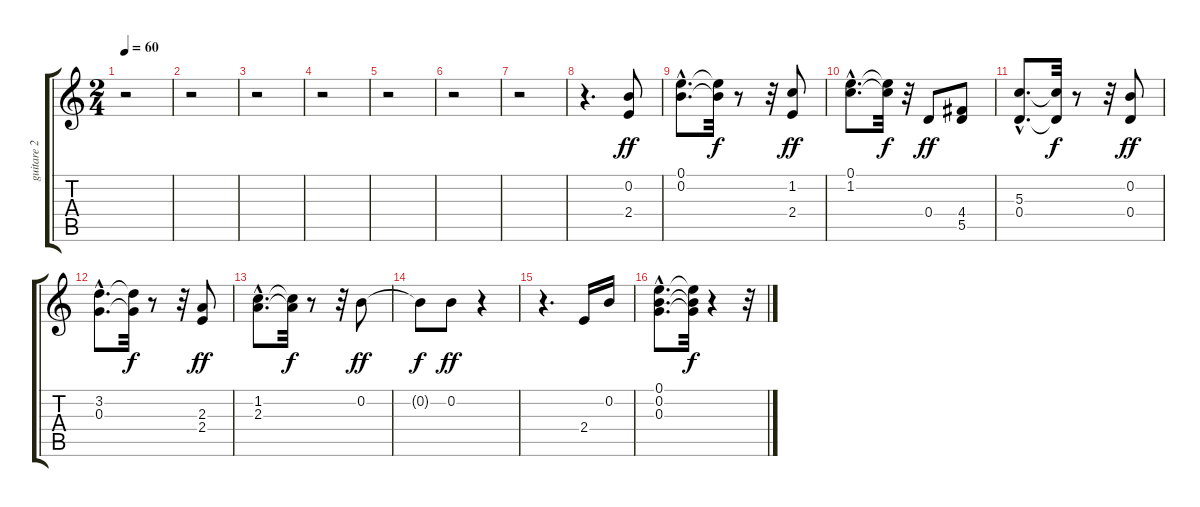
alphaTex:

\track ("guitare 2" "guitare 2") {instrument acousticguitarnylon}
\staff {score tabs}
\tuning (E4 B3 G3 D3 A2 E2) {hide}
\ts (2 4)
\tempo 60
\clef g2
\ks c
r.2{dy ff instrument acousticguitarnylon} |
r.2 |
r.2 |
r.2 |
r.2 |
r.2 |
r.2 |
r.4{d} (0.2 2.4).8{instrument acousticguitarnylon} |
(0.1{hac} 0.2{hac}).8{d} (0.1{t} 0.2{t}).32{dy f} r.8 r.32 (1.2 2.4).8{dy ff} |
(0.1{hac} 1.2{hac}).8{d} (0.1{t} 1.2{t}).32{dy f} r.32 0.4.8{dy ff} (4.4 5.5).8 |
(5.3{hac} 0.4{hac}).8{d} (5.3{t} 0.4{t}).32{dy f} r.8 r.32 (0.2 0.4).8{dy ff} |
(3.2{hac} 0.3{hac}).8{d} (3.2{t} 0.3{t}).32{dy f} r.8 r.32 (2.3 2.4).8{dy ff} |
(1.2{hac} 2.3{hac}).8{d} (1.2{t} 2.3{t}).32{dy f} r.8 r.32 0.2.8{dy ff} |
0.2{t}.8{dy f} 0.2.8{dy ff} r.4 |
r.4{d} 2.4.16 0.2.16 |
(0.1{hac} 0.2{hac} 0.3{hac}).8{d} (0.1{t} 0.2{t} 0.3{t}).32{dy f} r.4 r.32
